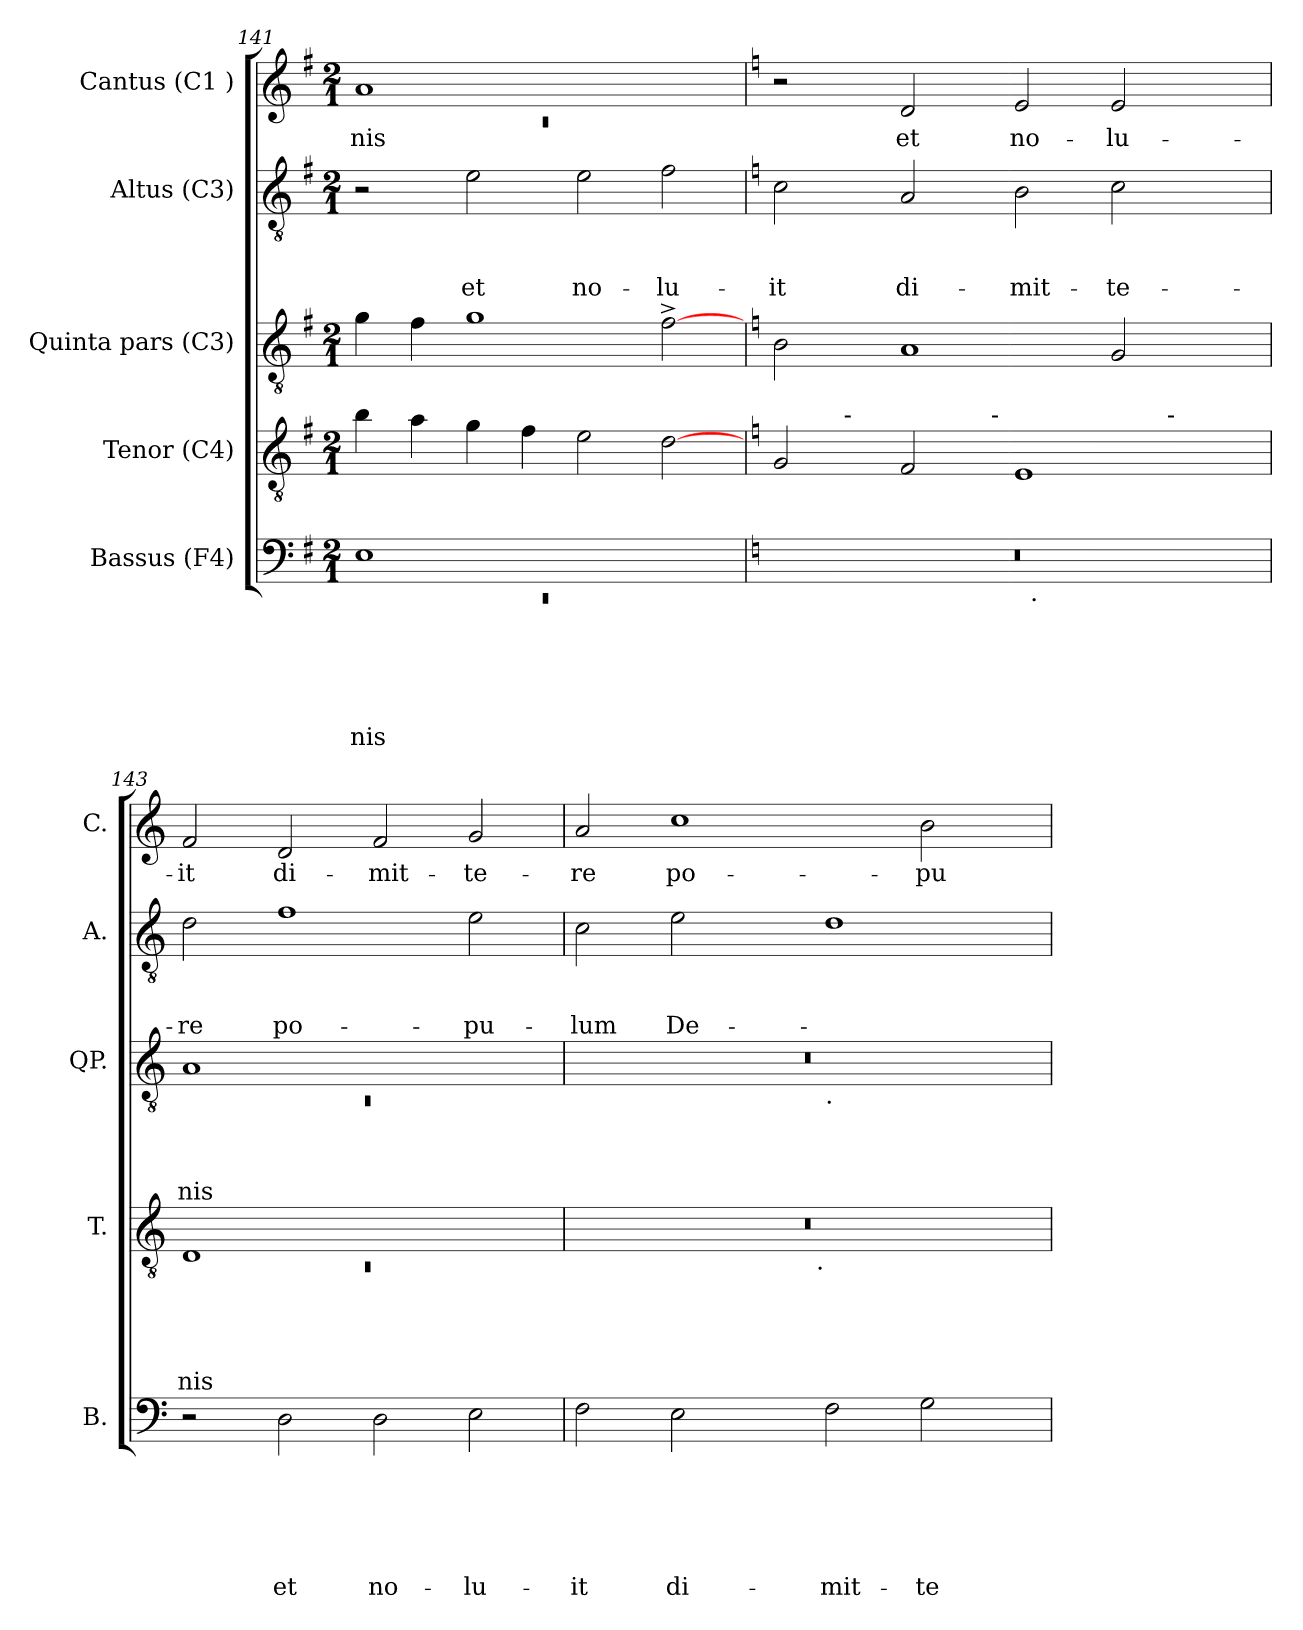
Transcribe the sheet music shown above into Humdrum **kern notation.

**kern	**text	**text	**text	**text	**text	**text	**kern	**text	**text	**text	**text	**text	**kern	**text	**text	**text	**text	**kern	**text	**text	**text	**kern	**text
*part5	*part5	*part5	*part5	*part5	*part5	*part5	*part4	*part4	*part4	*part4	*part4	*part4	*part3	*part3	*part3	*part3	*part3	*part2	*part2	*part2	*part2	*part1	*part1
*staff5	*staff5	*staff5	*staff5	*staff5	*staff5	*staff5	*staff4	*staff4	*staff4	*staff4	*staff4	*staff4	*staff3	*staff3	*staff3	*staff3	*staff3	*staff2	*staff2	*staff2	*staff2	*staff1	*staff1
*I"Bassus (F4)	*	*	*	*	*	*	*I"Tenor (C4)	*	*	*	*	*	*I"Quinta pars (C3)	*	*	*	*	*I"Altus (C3)	*	*	*	*I"Cantus (C1 )	*
*I'B.	*	*	*	*	*	*	*I'T.	*	*	*	*	*	*I'QP.	*	*	*	*	*I'A.	*	*	*	*I'C.	*
*clefF4	*	*	*	*	*	*	*clefGv2	*	*	*	*	*	*clefGv2	*	*	*	*	*clefGv2	*	*	*	*clefG2	*
*k[f#]	*	*	*	*	*	*	*k[f#]	*	*	*	*	*	*k[f#]	*	*	*	*	*k[f#]	*	*	*	*k[f#]	*
*G:	*	*	*	*	*	*	*G:	*	*	*	*	*	*G:	*	*	*	*	*G:	*	*	*	*G:	*
*M2/1	*	*	*	*	*	*	*M2/1	*	*	*	*	*	*M2/1	*	*	*	*	*M2/1	*	*	*	*M2/1	*
=141	=141	=141	=141	=141	=141	=141	=141	=141	=141	=141	=141	=141	=141	=141	=141	=141	=141	=141	=141	=141	=141	=141	=141
*^	*	*	*	*	*	*	*	*	*	*	*	*	*	*	*	*	*	*	*	*	*	*^	*
!	!LO:N:vis=1	!	!	!	!	!	!LO:LY:b	!	!	!	!	!	!	!	!	!	!	!	!	!	!	!	!	!LO:N:vis=1	!LO:LY:b
1E	0rEE	.	.	.	.	.	-nis	4b\	.	.	.	.	.	4g\	.	.	.	.	2r	.	.	.	1a	0rc	-nis
.	.	.	.	.	.	.	.	4a\	.	.	.	.	.	4f#\	.	.	.	.	.	.	.	.	.	.	.
!	!	!	!	!	!	!	!	!	!	!	!	!	!	!	!	!	!	!	!	!	!	!LO:LY:b	!	!	!
.	.	.	.	.	.	.	.	4g\	.	.	.	.	.	1g	.	.	.	.	2e\	.	.	et	.	.	.
.	.	.	.	.	.	.	.	4f#\	.	.	.	.	.	.	.	.	.	.	.	.	.	.	.	.	.
!	!	!	!	!	!	!	!	!	!	!	!	!	!	!	!	!	!	!	!	!	!	!LO:LY:b	!	!	!
1ryy	.	.	.	.	.	.	.	2e\	.	.	.	.	.	.	.	.	.	.	2e\	.	.	no-	1ryy	.	.
!	!	!	!	!	!	!	!	!	!	!	!	!	!	!	!	!	!	!	!	!	!	!LO:LY:b	!	!	!
.	.	.	.	.	.	.	.	[<2d\	.	.	.	.	.	[<2f#^>\	.	.	.	.	2f#\	.	.	-lu-	.	.	.
*	*	*	*	*	*	*	*	*	*	*	*	*	*	*	*	*	*	*	*	*	*	*	*v	*v	*
!!LO:LB:g=z
=142	=142	=142	=142	=142	=142	=142	=142	=142	=142	=142	=142	=142	=142	=142	=142	=142	=142	=142	=142	=142	=142	=142	=142	=142
*k[]	*	*	*	*	*	*	*	*k[]	*	*	*	*	*	*k[]	*	*	*	*	*k[]	*	*	*	*k[]	*
*C:	*	*	*	*	*	*	*	*C:	*	*	*	*	*	*C:	*	*	*	*	*C:	*	*	*	*C:	*
!	!	!	!	!	!	!	!	!	!	!	!	!	!	!	!	!	!	!	!	!	!	!LO:LY:b	!	!
*	*	*	*	*	*	*	*	*^	*	*	*	*	*	*	*	*	*	*	*	*	*	*	*	*
*	*	*	*	*	*	*	*	*	*^	*	*	*	*	*	*	*	*	*	*	*	*	*	*	*	*
*	*	*	*	*	*	*	*	*	*	*^	*	*	*	*	*	*	*	*	*	*	*	*	*	*	*	*
0r	1ryy	.	.	.	.	.	.	2G/	6ryy	2...ryy	1ryy	.	.	.	.	.	2B\	.	.	.	.	2c\	.	.	-it	2r	.
.	.	.	.	.	.	.	.	.	24..ryy	.	.	.	.	.	.	.	.	.	.	.	.	.	.	.	.	.	.
!	!	!	!	!	!	!	!	!	!LO:TX:a:t=-	!	!	!	!	!	!	!	!	!	!	!	!	!	!	!	!	!	!
.	.	.	.	.	.	.	.	.	3%2ryy	.	.	.	.	.	.	.	.	.	.	.	.	.	.	.	.	.	.
!	!	!	!	!	!	!	!	!	!	!	!	!	!	!	!	!	!	!	!	!	!	!	!	!	!LO:LY:b	!	!LO:LY:b
.	.	.	.	.	.	.	.	2F/	.	.	.	.	.	.	.	.	1A	.	.	.	.	2A/	.	.	di-	2d/	et
.	.	.	.	.	.	.	.	.	3%2ryy	.	.	.	.	.	.	.	.	.	.	.	.	.	.	.	.	.	.
!	!	!	!	!	!	!	!	!	!	!LO:TX:a:t=-	!	!	!	!	!	!	!	!	!	!	!	!	!	!	!	!	!
.	.	.	.	.	.	.	.	.	.	1ryy	.	.	.	.	.	.	.	.	.	.	.	.	.	.	.	.	.
!	!	!	!	!	!	!	!	!	!	!	!	!	!	!	!	!	!	!	!	!	!	!	!	!	!LO:LY:b	!	!LO:LY:b
.	32ryy	.	.	.	.	.	.	1E	.	.	2ryy	.	.	.	.	.	.	.	.	.	.	2B\	.	.	-mit-	2e/	no-
!	!LO:TX:b:t=.	!	!	!	!	!	!	!	!	!	!	!	!	!	!	!	!	!	!	!	!	!	!	!	!	!	!
.	2ryy	.	.	.	.	.	.	.	.	.	.	.	.	.	.	.	.	.	.	.	.	.	.	.	.	.	.
!	!	!	!	!	!	!	!	!	!	!	!	!	!	!	!	!	!	!	!	!	!	!	!	!	!LO:LY:b	!	!LO:LY:b
.	.	.	.	.	.	.	.	.	.	.	8ryy	.	.	.	.	.	2G/	.	.	.	.	2c\	.	.	-te-	2e/	-lu-
.	4...ryy	.	.	.	.	.	.	.	.	.	.	.	.	.	.	.	.	.	.	.	.	.	.	.	.	.	.
.	.	.	.	.	.	.	.	.	3ryy	.	.	.	.	.	.	.	.	.	.	.	.	.	.	.	.	.	.
!	!	!	!	!	!	!	!	!	!	!	!LO:TX:a:t=-	!	!	!	!	!	!	!	!	!	!	!	!	!	!	!	!
.	.	.	.	.	.	.	.	.	.	.	4.ryy	.	.	.	.	.	.	.	.	.	.	.	.	.	.	.	.
.	.	.	.	.	.	.	.	.	12ryy	.	.	.	.	.	.	.	.	.	.	.	.	.	.	.	.	.	.
.	.	.	.	.	.	.	.	.	.	16ryy	.	.	.	.	.	.	.	.	.	.	.	.	.	.	.	.	.
.	.	.	.	.	.	.	.	.	96ryy	.	.	.	.	.	.	.	.	.	.	.	.	.	.	.	.	.	.
=143	=143	=143	=143	=143	=143	=143	=143	=143	=143	=143	=143	=143	=143	=143	=143	=143	=143	=143	=143	=143	=143	=143	=143	=143	=143	=143	=143
*	*	*	*	*	*	*	*	*	*	*	*	*	*	*	*	*	*^	*	*	*	*	*	*	*	*	*	*
!	!	!	!	!	!	!	!	!	!LO:N:vis=1	!	!	!	!	!	!	!LO:LY:b	!	!LO:N:vis=1	!	!	!	!LO:LY:b	!	!	!	!LO:LY:b	!	!LO:LY:b
*v	*v	*	*	*	*	*	*	*	*	*	*	*	*	*	*	*	*	*	*	*	*	*	*	*	*	*	*	*
*	*	*	*	*	*	*	*	*v	*v	*v	*	*	*	*	*	*	*	*	*	*	*	*	*	*	*	*	*
2r	.	.	.	.	.	.	1D	0rC	.	.	.	.	-nis	1A	0rC	.	.	.	-nis	2d\	.	.	-re	2f/	-it
!	!	!	!	!	!	!LO:LY:b	!	!	!	!	!	!	!	!	!	!	!	!	!	!	!	!	!LO:LY:b	!	!LO:LY:b
2D\	.	.	.	.	.	et	.	.	.	.	.	.	.	.	.	.	.	.	.	1f	.	.	po-	2d/	di-
!	!	!	!	!	!	!LO:LY:b	!	!	!	!	!	!	!	!	!	!	!	!	!	!	!	!	!	!	!LO:LY:b
2D\	.	.	.	.	.	no-	1ryy	.	.	.	.	.	.	1ryy	.	.	.	.	.	.	.	.	.	2f/	-mit-
!	!	!	!	!	!	!LO:LY:b	!	!	!	!	!	!	!	!	!	!	!	!	!	!	!	!	!LO:LY:b	!	!LO:LY:b
2E\	.	.	.	.	.	-lu-	.	.	.	.	.	.	.	.	.	.	.	.	.	2e\	.	.	-pu-	2g/	-te-
=144	=144	=144	=144	=144	=144	=144	=144	=144	=144	=144	=144	=144	=144	=144	=144	=144	=144	=144	=144	=144	=144	=144	=144	=144	=144
!	!	!	!	!	!	!LO:LY:b	!	!	!	!	!	!	!	!	!	!	!	!	!	!	!	!	!LO:LY:b	!	!LO:LY:b
2F\	.	.	.	.	.	-it	0r	3%2ryy	.	.	.	.	.	0r	1ryy	.	.	.	.	2c\	.	.	-lum	2a/	-re
!	!	!	!	!	!	!LO:LY:b	!	!	!	!	!	!	!	!	!	!	!	!	!	!	!	!	!LO:LY:b	!	!LO:LY:b
2E\	.	.	.	.	.	di-	.	.	.	.	.	.	.	.	.	.	.	.	.	2e\	.	.	De-	1cc	po-
.	.	.	.	.	.	.	.	6ryy	.	.	.	.	.	.	.	.	.	.	.	.	.	.	.	.	.
.	.	.	.	.	.	.	.	12...ryy	.	.	.	.	.	.	.	.	.	.	.	.	.	.	.	.	.
!	!	!	!	!	!	!	!	!LO:TX:b:t=.	!	!	!	!	!	!	!	!	!	!	!	!	!	!	!	!	!
.	.	.	.	.	.	.	.	3%2ryy	.	.	.	.	.	.	.	.	.	.	.	.	.	.	.	.	.
!	!	!	!	!	!	!	!	!	!	!	!	!	!	!	!LO:TX:b:t=.	!	!	!	!	!	!	!	!	!	!
!	!	!	!	!	!	!LO:LY:b	!	!	!	!	!	!	!	!	!	!	!	!	!	!	!	!	!	!	!
2F\	.	.	.	.	.	-mit-	.	.	.	.	.	.	.	.	1ryy	.	.	.	.	1d	.	.	.	.	.
!	!	!	!	!	!	!LO:LY:b	!	!	!	!	!	!	!	!	!	!	!	!	!	!	!	!	!	!	!LO:LY:b
2G\	.	.	.	.	.	-te-	.	.	.	.	.	.	.	.	.	.	.	.	.	.	.	.	.	2b\	-pu-
.	.	.	.	.	.	.	.	3ryy	.	.	.	.	.	.	.	.	.	.	.	.	.	.	.	.	.
.	.	.	.	.	.	.	.	96ryy	.	.	.	.	.	.	.	.	.	.	.	.	.	.	.	.	.
*	*	*	*	*	*	*	*v	*v	*	*	*	*	*	*	*	*	*	*	*	*	*	*	*	*	*
*	*	*	*	*	*	*	*	*	*	*	*	*	*v	*v	*	*	*	*	*	*	*	*	*	*
=	=	=	=	=	=	=	=	=	=	=	=	=	=	=	=	=	=	=	=	=	=	=	=
*-	*-	*-	*-	*-	*-	*-	*-	*-	*-	*-	*-	*-	*-	*-	*-	*-	*-	*-	*-	*-	*-	*-	*-
